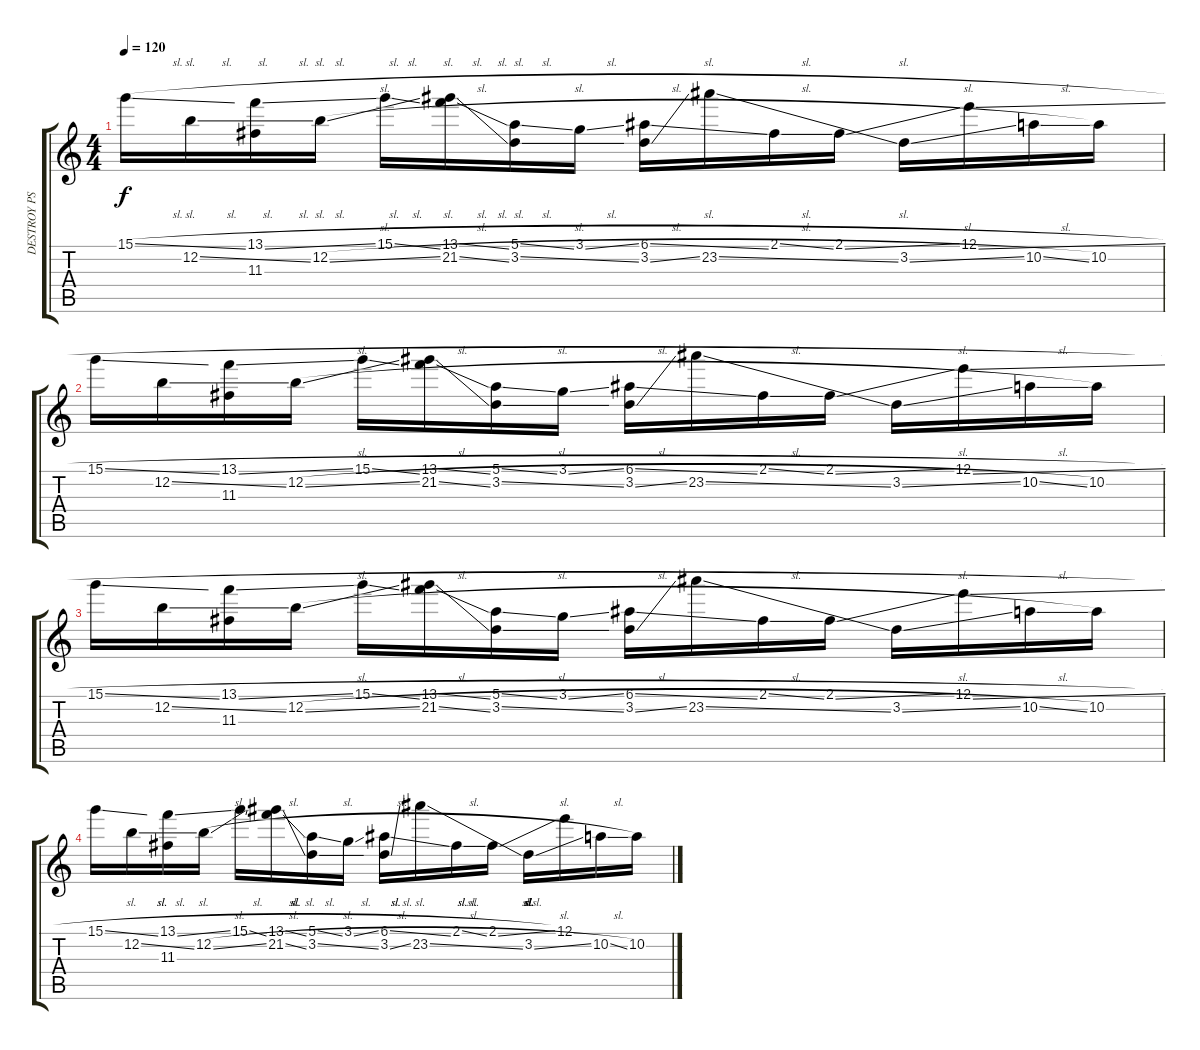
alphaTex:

\track ("DESTROY PSICO" "DESTROY PS") {instrument distortionguitar}
\staff {score tabs}
\tuning (E4 B3 G3 D3 A2 E2) {hide}
\ts (4 4)
\tempo 120
\clef g2
\ks c
15.1{sl}.16{dy f} 12.2{ss}.16 (13.1{sl} 11.3).16 12.2{sl}.16 15.1{sl}.16 (13.1{sl} 21.2{sl}).16 (5.1{sl} 3.2{sl}).16 3.1{sl}.16 (6.1{sl} 3.2{sl}).16 23.2{sl}.16 2.1{sl}.16 2.1{sl}.16 3.2{sl}.16 12.1{sl}.16 10.2{sl}.16 10.2.16 |
15.1{sl}.16 12.2{ss}.16 (13.1{sl} 11.3).16 12.2{sl}.16 15.1{sl}.16 (13.1{sl} 21.2{sl}).16 (5.1{sl} 3.2{sl}).16 3.1{sl}.16 (6.1{sl} 3.2{sl}).16 23.2{sl}.16 2.1{sl}.16 2.1{sl}.16 3.2{sl}.16 12.1{sl}.16 10.2{sl}.16 10.2.16 |
15.1{sl}.16 12.2{ss}.16 (13.1{sl} 11.3).16 12.2{sl}.16 15.1{sl}.16 (13.1{sl} 21.2{sl}).16 (5.1{sl} 3.2{sl}).16 3.1{sl}.16 (6.1{sl} 3.2{sl}).16 23.2{sl}.16 2.1{sl}.16 2.1{sl}.16 3.2{sl}.16 12.1{sl}.16 10.2{sl}.16 10.2.16 |
15.1{sl}.16 12.2{ss}.16 (13.1{sl} 11.3).16 12.2{sl}.16 15.1{sl}.16 (13.1{sl} 21.2{sl}).16 (5.1{sl} 3.2{sl}).16 3.1{sl}.16 (6.1{sl} 3.2{sl}).16 23.2{sl}.16 2.1{sl}.16 2.1{sl}.16 3.2{sl}.16 12.1.16 10.2{sl}.16 10.2.16
